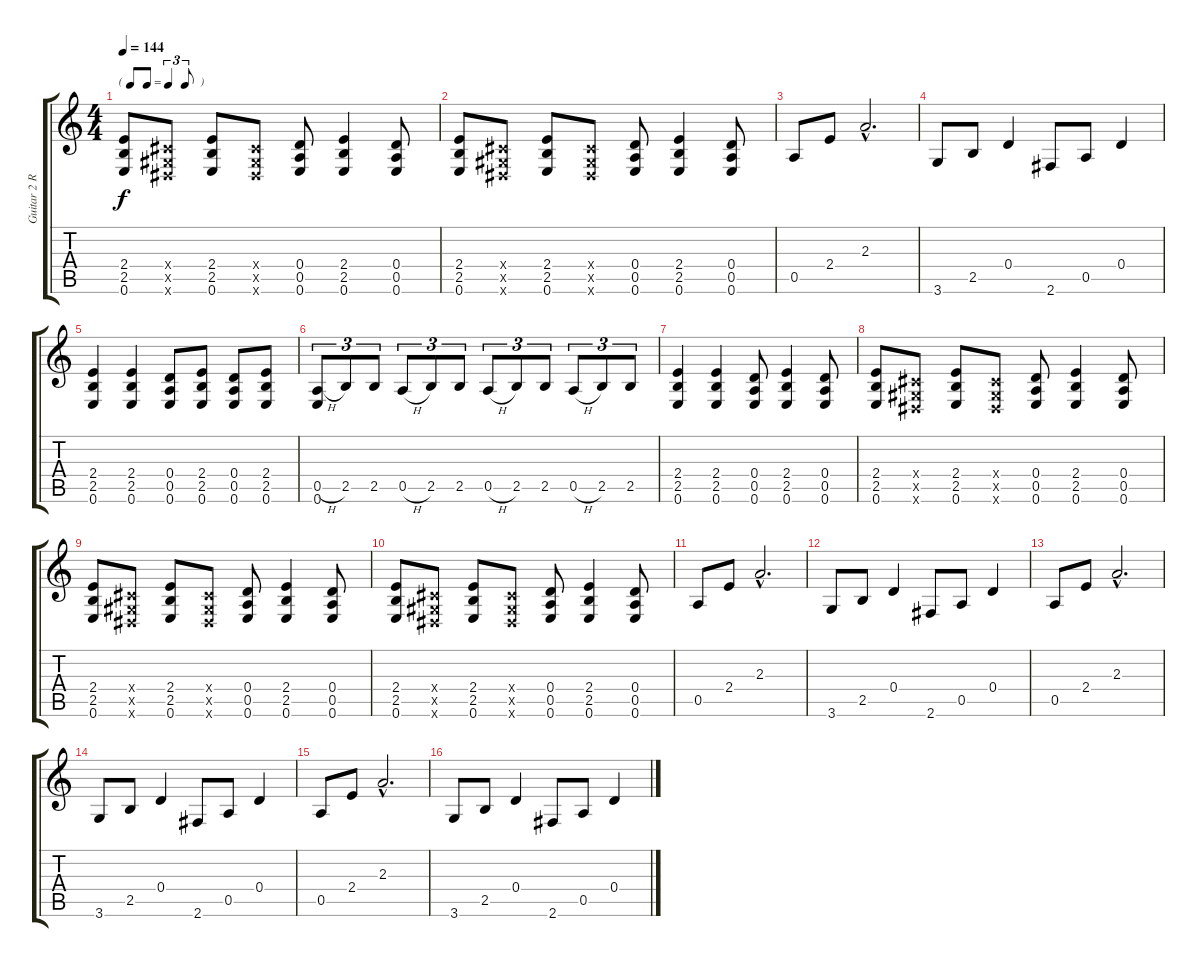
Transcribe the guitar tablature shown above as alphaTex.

\track ("Guitar 2 Rhythm" "Guitar 2 R") {instrument distortionguitar}
\staff {score tabs}
\tuning (E4 B3 G3 D3 A2 E2) {hide}
\ts (4 4)
\tf triplet8th
\tempo 144
\clef g2
\ks c
(2.4 2.5 0.6).8{dy f} (-1.4{x} -1.5{x} -1.6{x}).8 (2.4 2.5 0.6).8 (-1.4{x} -1.5{x} -1.6{x}).8 (0.4 0.5 0.6).8 (2.4 2.5 0.6).4 (0.4 0.5 0.6).8 |
(2.4 2.5 0.6).8 (-1.4{x} -1.5{x} -1.6{x}).8 (2.4 2.5 0.6).8 (-1.4{x} -1.5{x} -1.6{x}).8 (0.4 0.5 0.6).8 (2.4 2.5 0.6).4 (0.4 0.5 0.6).8 |
0.5.8 2.4.8 2.3{hac}.2{d} |
3.6.8 2.5.8 0.4.4 2.6.8 0.5.8 0.4.4 |
(2.4 2.5 0.6).4 (2.4 2.5 0.6).4 (0.4 0.5 0.6).8 (2.4 2.5 0.6).8 (0.4 0.5 0.6).8 (2.4 2.5 0.6).8 |
(0.5{h} 0.6).8{tu (3 2)} 2.5.8{tu (3 2)} 2.5.8{tu (3 2)} 0.5{h}.8{tu (3 2)} 2.5.8{tu (3 2)} 2.5.8{tu (3 2)} 0.5{h}.8{tu (3 2)} 2.5.8{tu (3 2)} 2.5.8{tu (3 2)} 0.5{h}.8{tu (3 2)} 2.5.8{tu (3 2)} 2.5.8{tu (3 2)} |
(2.4 2.5 0.6).4 (2.4 2.5 0.6).4 (0.4 0.5 0.6).8 (2.4 2.5 0.6).4 (0.4 0.5 0.6).8 |
(2.4 2.5 0.6).8 (-1.4{x} -1.5{x} -1.6{x}).8 (2.4 2.5 0.6).8 (-1.4{x} -1.5{x} -1.6{x}).8 (0.4 0.5 0.6).8 (2.4 2.5 0.6).4 (0.4 0.5 0.6).8 |
(2.4 2.5 0.6).8 (-1.4{x} -1.5{x} -1.6{x}).8 (2.4 2.5 0.6).8 (-1.4{x} -1.5{x} -1.6{x}).8 (0.4 0.5 0.6).8 (2.4 2.5 0.6).4 (0.4 0.5 0.6).8 |
(2.4 2.5 0.6).8 (-1.4{x} -1.5{x} -1.6{x}).8 (2.4 2.5 0.6).8 (-1.4{x} -1.5{x} -1.6{x}).8 (0.4 0.5 0.6).8 (2.4 2.5 0.6).4 (0.4 0.5 0.6).8 |
0.5.8 2.4.8 2.3{hac}.2{d} |
3.6.8 2.5.8 0.4.4 2.6.8 0.5.8 0.4.4 |
0.5.8 2.4.8 2.3{hac}.2{d} |
3.6.8 2.5.8 0.4.4 2.6.8 0.5.8 0.4.4 |
0.5.8 2.4.8 2.3{hac}.2{d} |
3.6.8 2.5.8 0.4.4 2.6.8 0.5.8 0.4.4
